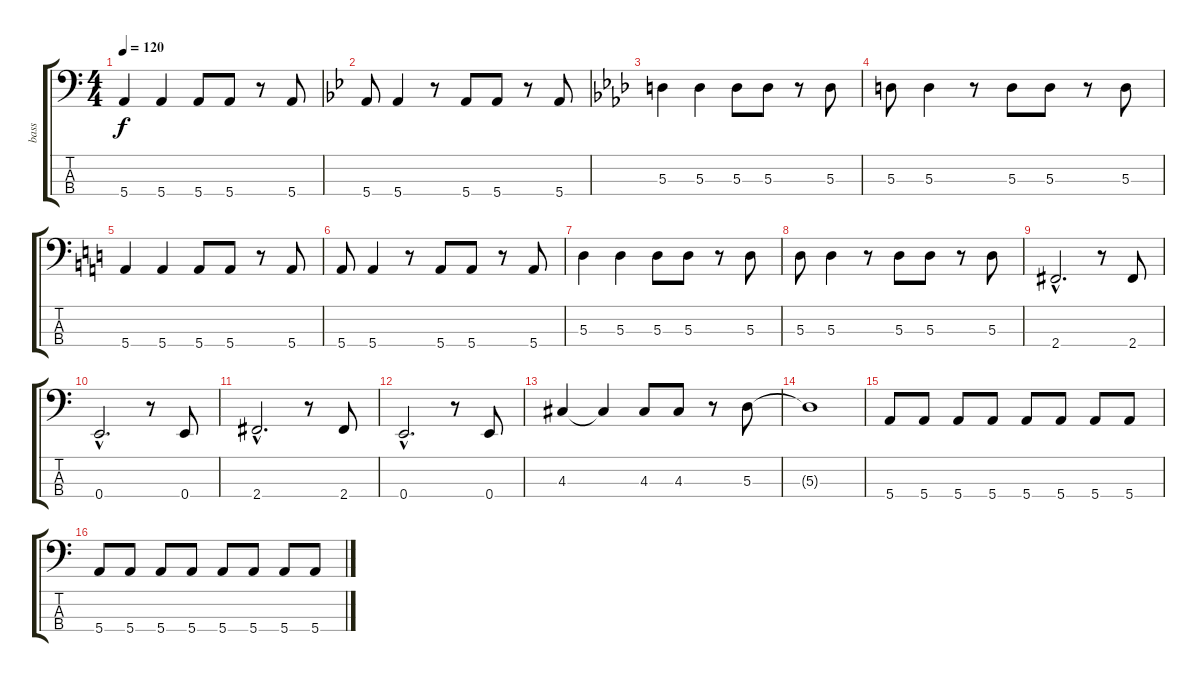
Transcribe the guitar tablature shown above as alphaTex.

\track ("bass" "bass") {instrument electricbassfinger}
\staff {score tabs}
\tuning (G2 D2 A1 E1) {hide}
\ts (4 4)
\tempo 120
\clef f4
\ks c
5.4.4{dy f} 5.4.4 5.4.8 5.4.8 r.8 5.4.8 |
\ks bb
5.4.8 5.4.4 r.8 5.4.8 5.4.8 r.8 5.4.8 |
\ks ab
5.3.4 5.3.4 5.3.8 5.3.8 r.8 5.3.8 |
5.3.8 5.3.4 r.8 5.3.8 5.3.8 r.8 5.3.8 |
\ks c
5.4.4 5.4.4 5.4.8 5.4.8 r.8 5.4.8 |
5.4.8 5.4.4 r.8 5.4.8 5.4.8 r.8 5.4.8 |
5.3.4 5.3.4 5.3.8 5.3.8 r.8 5.3.8 |
5.3.8 5.3.4 r.8 5.3.8 5.3.8 r.8 5.3.8 |
2.4{hac}.2{d} r.8 2.4.8 |
0.4{hac}.2{d} r.8 0.4.8 |
2.4{hac}.2{d} r.8 2.4.8 |
0.4{hac}.2{d} r.8 0.4.8 |
4.3.4 4.3{t}.4 4.3.8 4.3.8 r.8 5.3.8 |
5.3{t}.1 |
5.4.8 5.4.8 5.4.8 5.4.8 5.4.8 5.4.8 5.4.8 5.4.8 |
5.4.8 5.4.8 5.4.8 5.4.8 5.4.8 5.4.8 5.4.8 5.4.8
